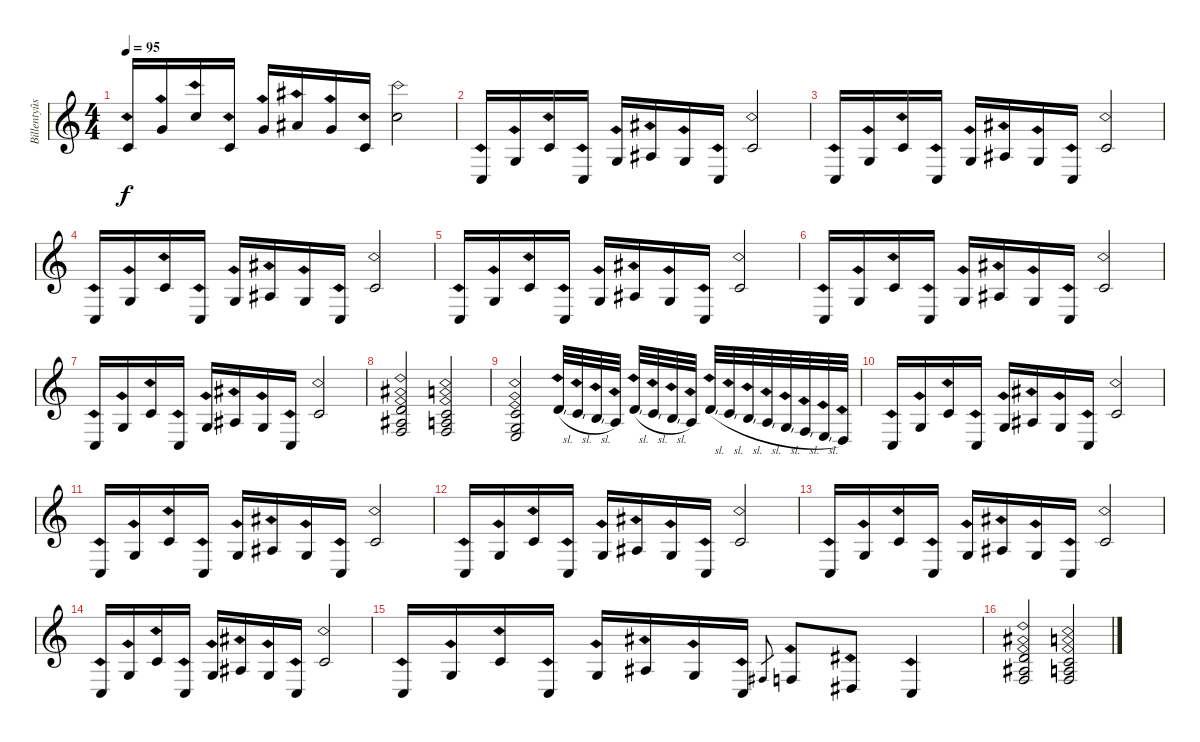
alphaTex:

\track ("Billentyûs 1 (Jon Lord)" "Billentyûs") {instrument pad1newage}
\staff {score}
\tuning (E4 B3 G3 D3 A2 E2 B1) {hide}
\ts (4 4)
\tempo 95
\clef g2
\ks c
1.2{ph 12}.16{dy f} 3.1{ph 12}.16 8.1{ph 12}.16 1.2{ph 12}.16 3.1{ph 12}.16 6.1{ph 12}.16 3.1{ph 12}.16 1.2{ph 12}.16 8.1{ph 12}.2 |
3.5{ph 12}.16 5.4{ph 12}.16 1.2{ph 12}.16 3.5{ph 12}.16 5.4{ph 12}.16 3.3{ph 12}.16 5.4{ph 12}.16 3.5{ph 12}.16 1.2{ph 12}.2 |
3.5{ph 12}.16 5.4{ph 12}.16 1.2{ph 12}.16 3.5{ph 12}.16 5.4{ph 12}.16 3.3{ph 12}.16 5.4{ph 12}.16 3.5{ph 12}.16 1.2{ph 12}.2 |
3.5{ph 12}.16 5.4{ph 12}.16 1.2{ph 12}.16 3.5{ph 12}.16 5.4{ph 12}.16 3.3{ph 12}.16 5.4{ph 12}.16 3.5{ph 12}.16 1.2{ph 12}.2 |
3.5{ph 12}.16 5.4{ph 12}.16 1.2{ph 12}.16 3.5{ph 12}.16 5.4{ph 12}.16 3.3{ph 12}.16 5.4{ph 12}.16 3.5{ph 12}.16 1.2{ph 12}.2 |
3.5{ph 12}.16 5.4{ph 12}.16 1.2{ph 12}.16 3.5{ph 12}.16 5.4{ph 12}.16 3.3{ph 12}.16 5.4{ph 12}.16 3.5{ph 12}.16 1.2{ph 12}.2 |
3.5{ph 12}.16 5.4{ph 12}.16 1.2{ph 12}.16 3.5{ph 12}.16 5.4{ph 12}.16 3.3{ph 12}.16 5.4{ph 12}.16 3.5{ph 12}.16 1.2{ph 12}.2 |
(3.2{ph 12} 3.3{ph 12} 3.4{ph 12}).2 (1.2{ph 12} 2.3{ph 12} 3.4{ph 12}).2 |
(1.2{ph 12} 0.3{ph 12} 2.4{ph 12}).2 7.3{ph 12 sl}.32 5.3{ph 12 sl}.32 4.3{ph 12 sl}.32 2.3{ph 12}.32{beam split} 7.3{ph 12 sl}.32 5.3{ph 12 sl}.32 4.3{ph 12 sl}.32 2.3{ph 12}.32 12.4{ph 12 sl}.32 10.4{ph 12 sl}.32 9.4{ph 12 sl}.32 7.4{ph 12 sl}.32 5.4{ph 12 sl}.32 3.4{ph 12 sl}.32 2.4{ph 12 sl}.32 0.4{ph 12}.32 |
3.5{ph 12}.16 5.4{ph 12}.16 1.2{ph 12}.16 3.5{ph 12}.16 5.4{ph 12}.16 3.3{ph 12}.16 5.4{ph 12}.16 3.5{ph 12}.16 1.2{ph 12}.2 |
3.5{ph 12}.16 5.4{ph 12}.16 1.2{ph 12}.16 3.5{ph 12}.16 5.4{ph 12}.16 3.3{ph 12}.16 5.4{ph 12}.16 3.5{ph 12}.16 1.2{ph 12}.2 |
3.5{ph 12}.16 5.4{ph 12}.16 1.2{ph 12}.16 3.5{ph 12}.16 5.4{ph 12}.16 3.3{ph 12}.16 5.4{ph 12}.16 3.5{ph 12}.16 1.2{ph 12}.2 |
3.5{ph 12}.16 5.4{ph 12}.16 1.2{ph 12}.16 3.5{ph 12}.16 5.4{ph 12}.16 3.3{ph 12}.16 5.4{ph 12}.16 3.5{ph 12}.16 1.2{ph 12}.2 |
3.5{ph 12}.16 5.4{ph 12}.16 1.2{ph 12}.16 3.5{ph 12}.16 5.4{ph 12}.16 3.3{ph 12}.16 5.4{ph 12}.16 3.5{ph 12}.16 1.2{ph 12}.2 |
3.5{ph 12}.16 5.4{ph 12}.16 1.2{ph 12}.16 3.5{ph 12}.16 5.4{ph 12}.16 3.3{ph 12}.16 5.4{ph 12}.16 3.5{ph 12}.16 4.4.8{gr} 3.4{ph 12}.8 1.4{ph 12}.8 3.5{ph 12}.4 |
(3.2{ph 12} 3.3{ph 12} 3.4{ph 12}).2 (1.2{ph 12} 2.3{ph 12} 3.4{ph 12}).2
